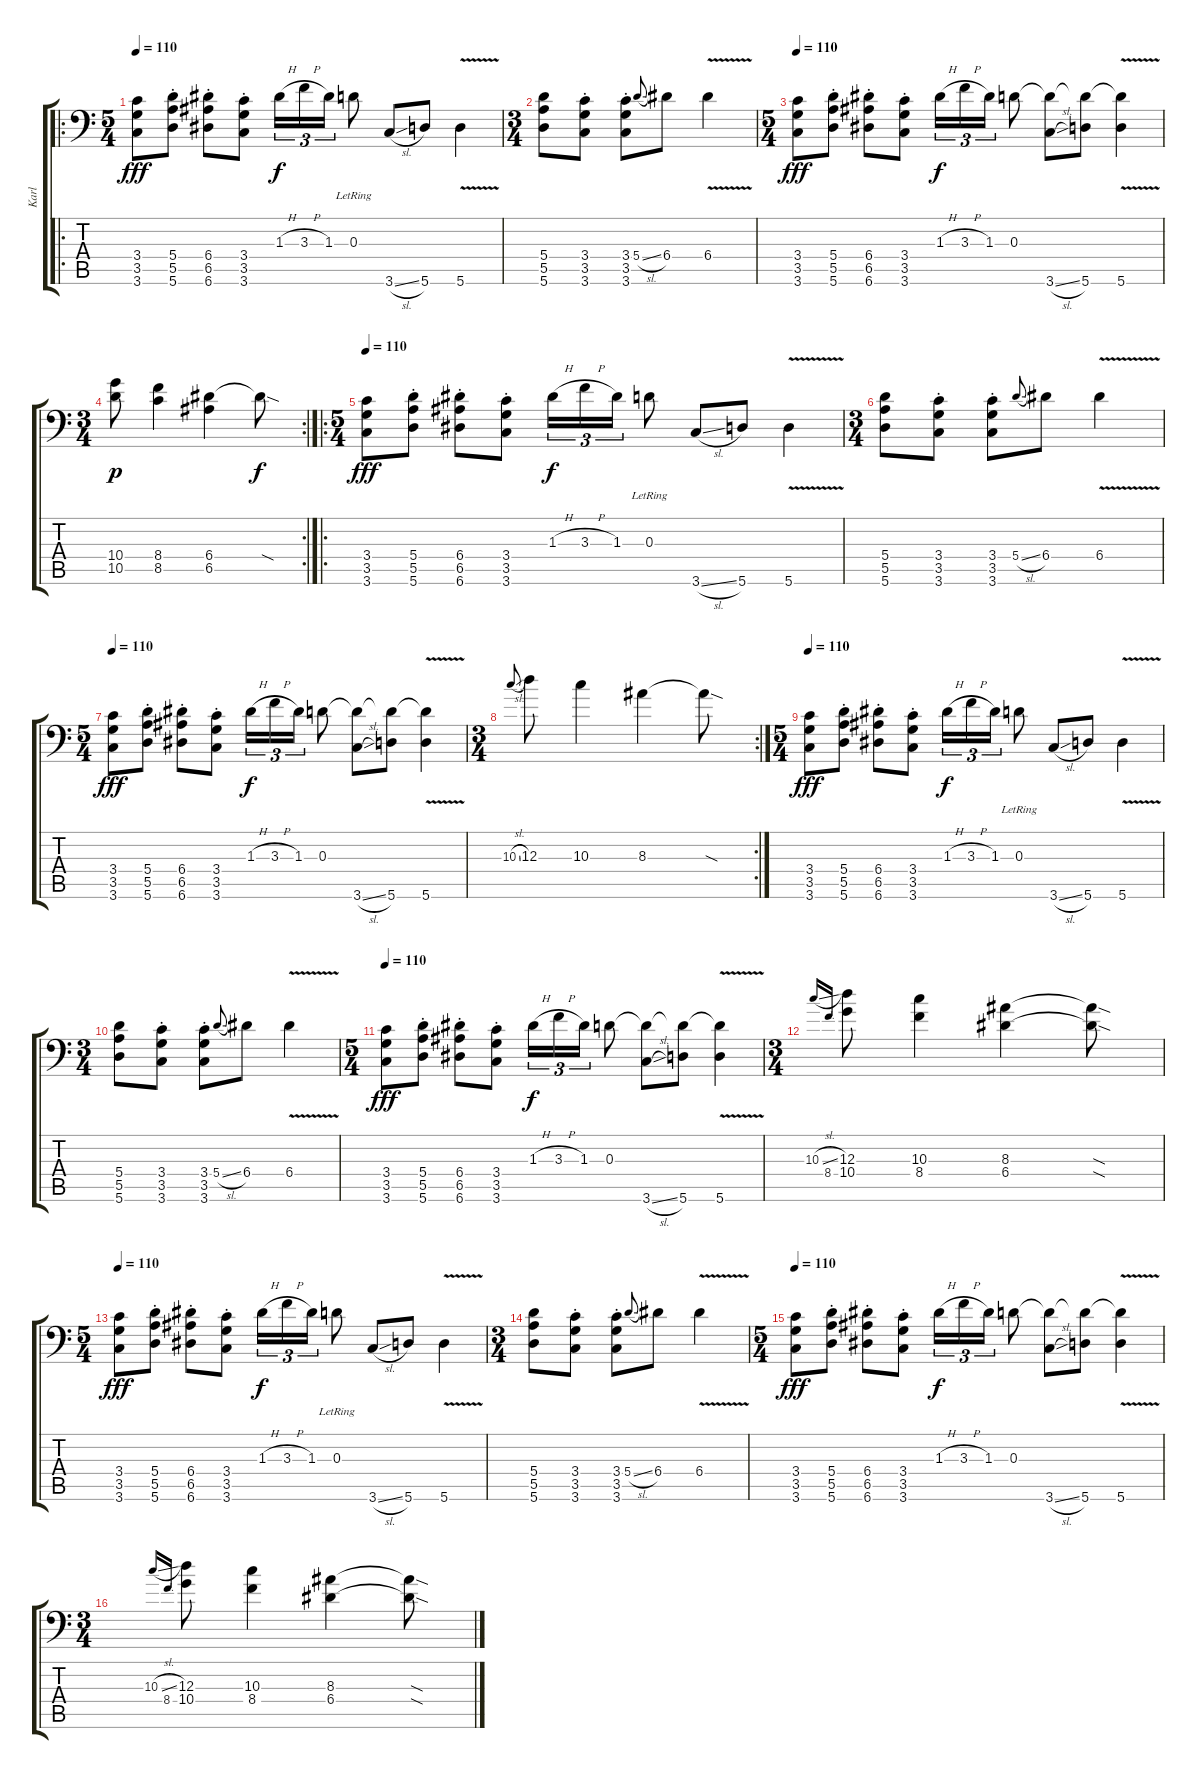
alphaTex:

\track ("Karl" "Karl") {instrument distortionguitar}
\staff {score tabs}
\tuning (B3 Gb3 D3 A2 E2 A1) {hide}
\ro
\ts (5 4)
\tempo 110
\clef f4
\ks c
(3.4 3.5 3.6).8{dy fff} (5.4{st} 5.5{st} 5.6{st}).8 (6.4{st} 6.5{st} 6.6{st}).8 (3.4{st} 3.5{st} 3.6{st}).8 1.3{h}.16{tu (3 2) dy f} 3.3{h}.16{tu (3 2)} 1.3.16{tu (3 2)} 0.3{lr}.8 3.6{sl}.8 5.6.8 5.6{v}.4 |
\ts (3 4)
(5.4 5.5 5.6).8 (3.4{st} 3.5{st} 3.6{st}).8 (3.4{st} 3.5{st} 3.6{st}).8 5.4{sl}.8{gr onbeat} 6.4.8 6.4{v}.4 |
\ts (5 4)
\tempo 110
(3.4 3.5 3.6).8{dy fff} (5.4{st} 5.5{st} 5.6{st}).8 (6.4{st} 6.5{st} 6.6{st}).8 (3.4{st} 3.5{st} 3.6{st}).8 1.3{h}.16{tu (3 2) dy f} 3.3{h}.16{tu (3 2)} 1.3.16{tu (3 2)} 0.3.8 (0.3{t} 3.6{sl}).8 (0.3{t} 5.6).8 (0.3{t} 5.6{v}).4 |
\rc 2
\ts (3 4)
(10.4 10.5).8{dy p} (8.4 8.5).4 (6.4 6.5).4 6.4{sod t}.8{dy f} |
\ro
\ts (5 4)
\tempo 110
(3.4 3.5 3.6).8{dy fff} (5.4{st} 5.5{st} 5.6{st}).8 (6.4{st} 6.5{st} 6.6{st}).8 (3.4{st} 3.5{st} 3.6{st}).8 1.3{h}.16{tu (3 2) dy f} 3.3{h}.16{tu (3 2)} 1.3.16{tu (3 2)} 0.3{lr}.8 3.6{sl}.8 5.6.8 5.6{v}.4 |
\ts (3 4)
(5.4 5.5 5.6).8 (3.4{st} 3.5{st} 3.6{st}).8 (3.4{st} 3.5{st} 3.6{st}).8 5.4{sl}.8{gr onbeat} 6.4.8 6.4{v}.4 |
\ts (5 4)
\tempo 110
(3.4 3.5 3.6).8{dy fff} (5.4{st} 5.5{st} 5.6{st}).8 (6.4{st} 6.5{st} 6.6{st}).8 (3.4{st} 3.5{st} 3.6{st}).8 1.3{h}.16{tu (3 2) dy f} 3.3{h}.16{tu (3 2)} 1.3.16{tu (3 2)} 0.3.8 (0.3{t} 3.6{sl}).8 (0.3{t} 5.6).8 (0.3{t} 5.6{v}).4 |
\rc 2
\ts (3 4)
10.3{sl}.8{gr onbeat} 12.3.8 10.3.4 8.3.4 8.3{sod t}.8 |
\ts (5 4)
\tempo 110
(3.4 3.5 3.6).8{dy fff volume 14} (5.4{st} 5.5{st} 5.6{st}).8 (6.4{st} 6.5{st} 6.6{st}).8 (3.4{st} 3.5{st} 3.6{st}).8 1.3{h}.16{tu (3 2) dy f} 3.3{h}.16{tu (3 2)} 1.3.16{tu (3 2)} 0.3{lr}.8 3.6{sl}.8 5.6.8 5.6{v}.4 |
\ts (3 4)
(5.4 5.5 5.6).8 (3.4{st} 3.5{st} 3.6{st}).8 (3.4{st} 3.5{st} 3.6{st}).8 5.4{sl}.8{gr onbeat} 6.4.8 6.4{v}.4 |
\ts (5 4)
\tempo 110
(3.4 3.5 3.6).8{dy fff volume 13} (5.4{st} 5.5{st} 5.6{st}).8 (6.4{st} 6.5{st} 6.6{st}).8 (3.4{st} 3.5{st} 3.6{st}).8 1.3{h}.16{tu (3 2) dy f} 3.3{h}.16{tu (3 2)} 1.3.16{tu (3 2)} 0.3.8 (0.3{t} 3.6{sl}).8 (0.3{t} 5.6).8 (0.3{t} 5.6{v}).4 |
\ts (3 4)
10.3{sl}.16{gr onbeat} 8.4.16{gr onbeat} (12.3 10.4).8 (10.3 8.4).4 (8.3 6.4).4 (8.3{sod t} 6.4{sod t}).8 |
\ts (5 4)
\tempo 110
(3.4 3.5 3.6).8{dy fff volume 11} (5.4{st} 5.5{st} 5.6{st}).8 (6.4{st} 6.5{st} 6.6{st}).8 (3.4{st} 3.5{st} 3.6{st}).8 1.3{h}.16{tu (3 2) dy f} 3.3{h}.16{tu (3 2)} 1.3.16{tu (3 2)} 0.3{lr}.8 3.6{sl}.8 5.6.8 5.6{v}.4 |
\ts (3 4)
(5.4 5.5 5.6).8 (3.4{st} 3.5{st} 3.6{st}).8 (3.4{st} 3.5{st} 3.6{st}).8 5.4{sl}.8{gr onbeat} 6.4.8 6.4{v}.4 |
\ts (5 4)
\tempo 110
(3.4 3.5 3.6).8{dy fff volume 10} (5.4{st} 5.5{st} 5.6{st}).8 (6.4{st} 6.5{st} 6.6{st}).8 (3.4{st} 3.5{st} 3.6{st}).8 1.3{h}.16{tu (3 2) dy f} 3.3{h}.16{tu (3 2)} 1.3.16{tu (3 2)} 0.3.8 (0.3{t} 3.6{sl}).8 (0.3{t} 5.6).8 (0.3{t} 5.6{v}).4 |
\ts (3 4)
10.3{sl}.16{gr onbeat} 8.4.16{gr onbeat} (12.3 10.4).8 (10.3 8.4).4 (8.3 6.4).4 (8.3{sod t} 6.4{sod t}).8
